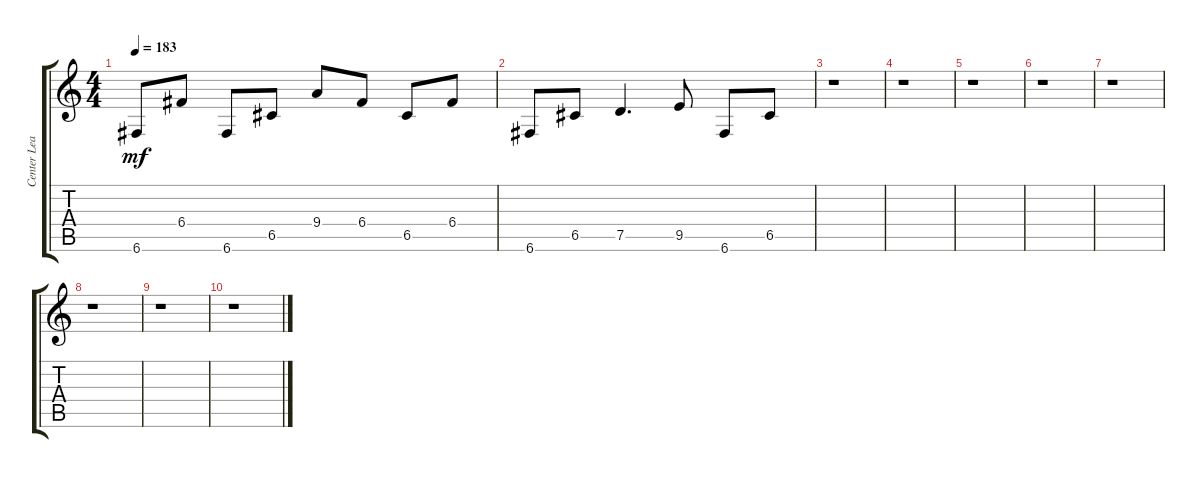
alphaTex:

\track ("Center Lead 1" "Center Lea") {instrument overdrivenguitar}
\staff {score tabs}
\tuning (D4 A3 F3 C3 G2 C2) {hide}
\ts (4 4)
\tempo 183
\clef g2
\ks aminor
6.6.8{dy mf} 6.4.8 6.6.8 6.5.8 9.4.8 6.4.8 6.5.8 6.4.8 |
6.6.8 6.5.8 7.5.4{d} 9.5.8 6.6.8 6.5.8 |
r.1 |
r.1 |
r.1 |
r.1 |
r.1 |
r.1 |
r.1 |
r.1
